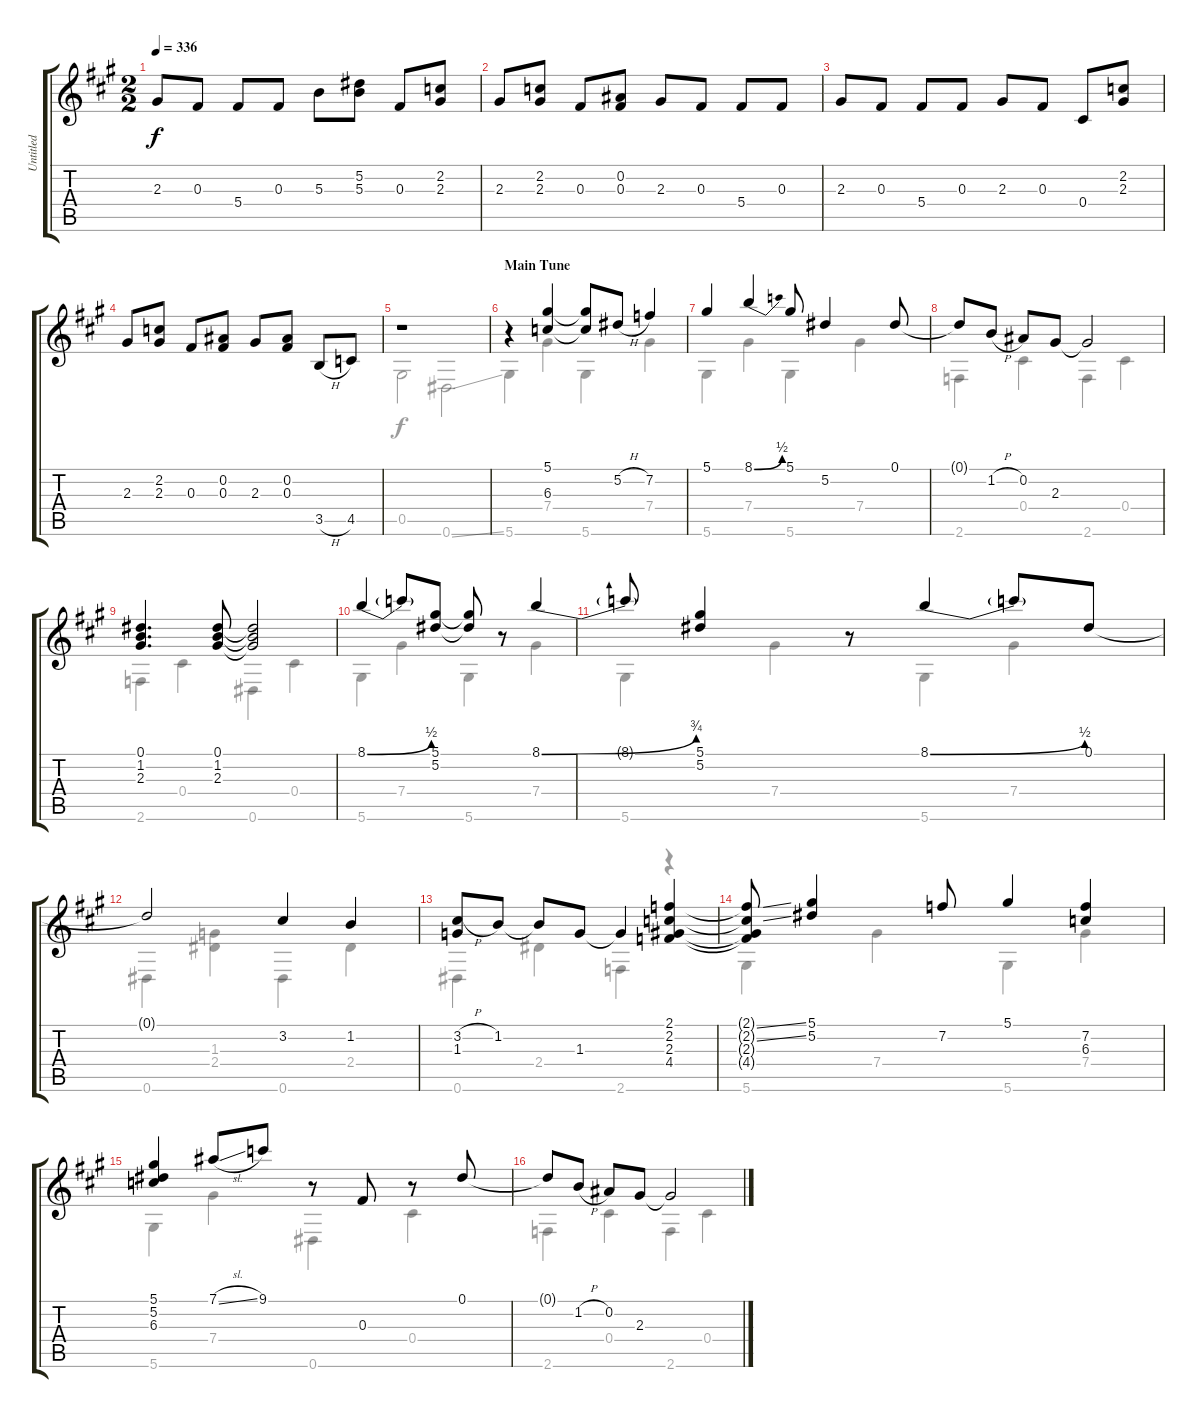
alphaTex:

\track ("Untitled" "Untitled") {instrument acousticguitarsteel}
\staff {score tabs}
\tuning (Eb4 Bb3 Gb3 Db3 Ab2 Eb2) {hide}
\voice
\ts (2 2)
\tempo 336
\clef g2
\ks a
2.3.8{dy f} 0.3.8 5.4.8 0.3.8 5.3.8 (5.2 5.3).8 0.3.8 (2.2 2.3).8 |
2.3.8 (2.2 2.3).8 0.3.8 (0.2 0.3).8 2.3.8 0.3.8 5.4.8 0.3.8 |
2.3.8 0.3.8 5.4.8 0.3.8 2.3.8 0.3.8 0.4.8 (2.2 2.3).8 |
2.3.8 (2.2 2.3).8 0.3.8 (0.2 0.3).8 2.3.8 (0.2 0.3).8 3.5{h}.8 4.5.8 |
r.1 |
\section ("" "Main Tune")
r.4 (5.1 6.3).4 (5.1{t} 6.3{t}).8 5.2{h}.8 7.2.4 |
5.1.4 8.1{be (bend 0 0 60 2)}.4 5.1.8 5.2.4 0.1.8 |
0.1{t}.8 1.2{h}.8 0.2.8 2.3.8 2.3{t}.2 |
(0.1 1.2 2.3).4{d} (0.1 1.2 2.3).8 (0.1{t} 1.2{t} 2.3{t}).2 |
8.1{be (bend 0 0 60 2)}.4 8.1{t}.8 (5.1 5.2).8 (5.1{t} 5.2{t}).8 r.8 8.1{be (bend 0 0 60 3)}.4 |
8.1{t}.8 (5.1 5.2).4 r.8 8.1{be (bend 0 0 60 2)}.4 8.1{t}.8 0.1.8 |
0.1{t}.2 3.2.4 1.2.4 |
(3.2{h} 1.3).8 1.2.8 1.2{t}.8 1.3.8 1.3{t}.4 (2.1 2.2 2.3 4.4).4 |
(2.1{ss t} 2.2{ss t} 2.3{t} 4.4{t}).8 (5.1 5.2).4 7.2.8 5.1.4 (7.2 6.3).4 |
(5.1 5.2 6.3).4 7.1{sl}.8 9.1.8 r.8 0.3.8 r.8 0.1.8 |
0.1{t}.8 1.2{h}.8 0.2.8 2.3.8 2.3{t}.2
\voice
\clef g2
\ottava regular
\simile none
\ks a
|
|
|
|
0.5.2 0.6{ss}.2 |
5.6.4 7.4.4 5.6.4 7.4.4 |
5.6.4 7.4.4 5.6.4 7.4.4 |
2.6.4 0.4.4 2.6.4 0.4.4 |
2.6.4 0.4.4 0.6.4 0.4.4 |
5.6.4 7.4.4 5.6.4 7.4.4 |
5.6.4 7.4.4 5.6.4 7.4.4 |
0.6.4 (1.3 2.4).4 0.6.4 2.4.4 |
0.6.4 2.4.4 2.6.4 r.4 |
5.6.4 7.4.4 5.6.4 7.4.4 |
5.6.4 7.4.4 0.6.4 0.4.4 |
2.6.4 0.4.4 2.6.4 0.4.4
